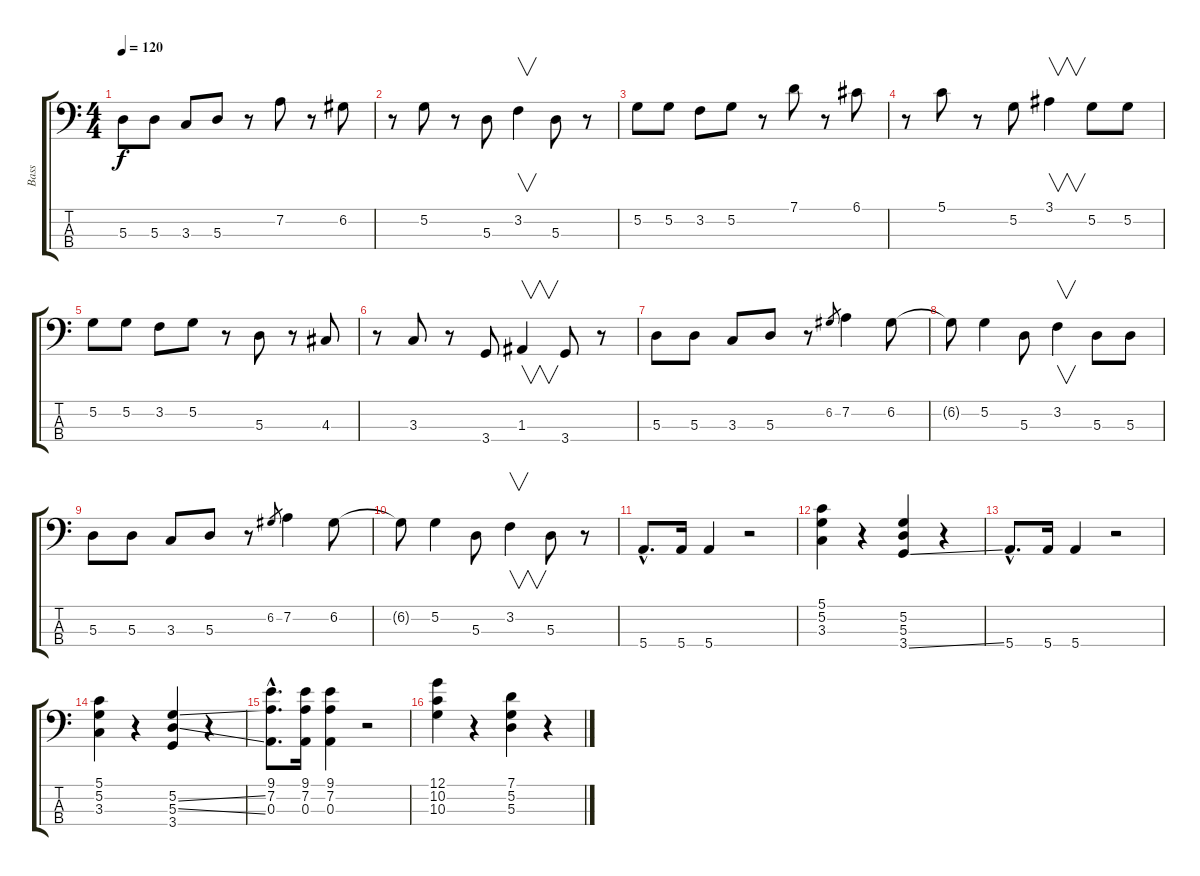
\track ("Bass" "Bass") {instrument electricbassfinger}
\staff {score tabs}
\tuning (G2 D2 A1 E1) {hide}
\ts (4 4)
\tempo 120
\clef f4
\ks c
5.3.8{dy f} 5.3.8 3.3.8 5.3.8 r.8 7.2.8 r.8 6.2.8 |
r.8 5.2.8 r.8 5.3.8 3.2.4{v} 5.3.8 r.8 |
5.2.8 5.2.8 3.2.8 5.2.8 r.8 7.1.8 r.8 6.1.8 |
r.8 5.1.8 r.8 5.2.8 3.1.4{v} 5.2.8 5.2.8 |
5.2.8 5.2.8 3.2.8 5.2.8 r.8 5.3.8 r.8 4.3.8 |
r.8 3.3.8 r.8 3.4.8 1.3.4{v} 3.4.8 r.8 |
5.3.8 5.3.8 3.3.8 5.3.8 r.8 6.2.8{gr} 7.2.4 6.2.8 |
6.2{t}.8 5.2.4 5.3.8 3.2.4{v} 5.3.8 5.3.8 |
5.3.8 5.3.8 3.3.8 5.3.8 r.8 6.2.8{gr} 7.2.4 6.2.8 |
6.2{t}.8 5.2.4 5.3.8 3.2.4{v} 5.3.8 r.8 |
5.4{hac}.8{d} 5.4.16 5.4.4 r.2 |
(5.1 5.2 3.3).4 r.4 (5.2 5.3 3.4{ss}).4 r.4 |
5.4{hac}.8{d} 5.4.16 5.4.4 r.2 |
(5.1 5.2 3.3).4 r.4 (5.2{ss} 5.3{ss} 3.4).4 r.4 |
(9.1{hac} 7.2{hac} 0.3{hac}).8{d} (9.1 7.2 0.3).16 (9.1 7.2 0.3).4 r.2 |
(12.1 10.2 10.3).4 r.4 (7.1 5.2 5.3).4 r.4
